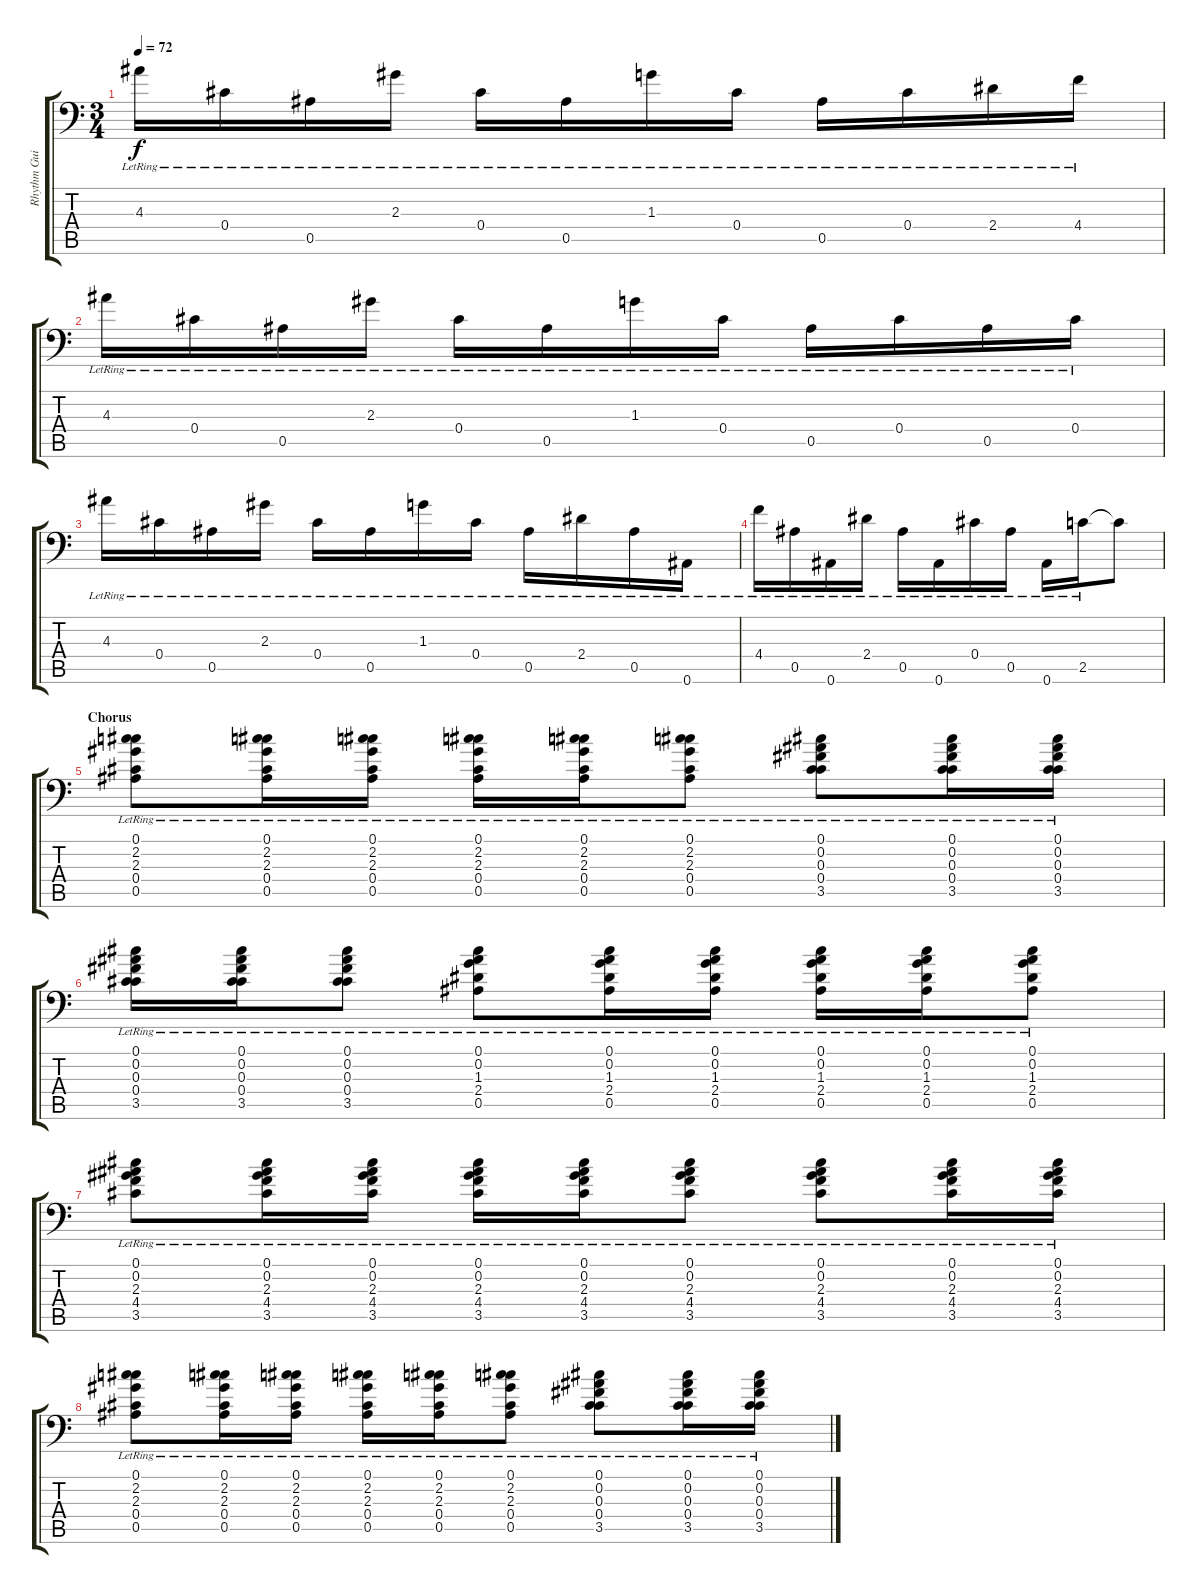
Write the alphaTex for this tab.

\track ("Rhythm Guitar 1" "Rhythm Gui") {instrument acousticguitarsteel}
\staff {score tabs}
\tuning (Db4 Bb3 Gb3 Db3 Bb2 Bb1) {hide}
\ts (3 4)
\tempo 72
\clef f4
\ks c
4.3{lr}.16{dy f} 0.4{lr}.16 0.5{lr}.16 2.3{lr}.16 0.4{lr}.16 0.5{lr}.16 1.3{lr}.16 0.4{lr}.16 0.5{lr}.16 0.4{lr}.16 2.4{lr}.16 4.4{lr}.16 |
4.3{lr}.16 0.4{lr}.16 0.5{lr}.16 2.3{lr}.16 0.4{lr}.16 0.5{lr}.16 1.3{lr}.16 0.4{lr}.16 0.5{lr}.16 0.4{lr}.16 0.5{lr}.16 0.4{lr}.16 |
4.3{lr}.16 0.4{lr}.16 0.5{lr}.16 2.3{lr}.16 0.4{lr}.16 0.5{lr}.16 1.3{lr}.16 0.4{lr}.16 0.5{lr}.16 2.4{lr}.16 0.5{lr}.16 0.6{lr}.16 |
4.4{lr}.16 0.5{lr}.16 0.6{lr}.16 2.4{lr}.16 0.5{lr}.16 0.6{lr}.16 0.4{lr}.16 0.5{lr}.16 0.6{lr}.16 2.5{lr}.16 2.5{t}.8 |
\section ("" "Chorus")
(0.1{lr} 2.2{lr} 2.3{lr} 0.4{lr} 0.5{lr}).8 (0.1{lr} 2.2{lr} 2.3{lr} 0.4{lr} 0.5{lr}).16 (0.1{lr} 2.2{lr} 2.3{lr} 0.4{lr} 0.5{lr}).16 (0.1{lr} 2.2{lr} 2.3{lr} 0.4{lr} 0.5{lr}).16 (0.1{lr} 2.2{lr} 2.3{lr} 0.4{lr} 0.5{lr}).16 (0.1{lr} 2.2{lr} 2.3{lr} 0.4{lr} 0.5{lr}).8 (0.1{lr} 0.2{lr} 0.3{lr} 0.4{lr} 3.5{lr}).8 (0.1{lr} 0.2{lr} 0.3{lr} 0.4{lr} 3.5{lr}).16 (0.1{lr} 0.2{lr} 0.3{lr} 0.4{lr} 3.5{lr}).16 |
(0.1{lr} 0.2{lr} 0.3{lr} 0.4{lr} 3.5{lr}).16 (0.1{lr} 0.2{lr} 0.3{lr} 0.4{lr} 3.5{lr}).16 (0.1{lr} 0.2{lr} 0.3{lr} 0.4{lr} 3.5{lr}).8 (0.1{lr} 0.2{lr} 1.3{lr} 2.4{lr} 0.5{lr}).8 (0.1{lr} 0.2{lr} 1.3{lr} 2.4{lr} 0.5{lr}).16 (0.1{lr} 0.2{lr} 1.3{lr} 2.4{lr} 0.5{lr}).16 (0.1{lr} 0.2{lr} 1.3{lr} 2.4{lr} 0.5{lr}).16 (0.1{lr} 0.2{lr} 1.3{lr} 2.4{lr} 0.5{lr}).16 (0.1{lr} 0.2{lr} 1.3{lr} 2.4{lr} 0.5{lr}).8 |
(0.1{lr} 0.2{lr} 2.3{lr} 4.4{lr} 3.5{lr}).8 (0.1{lr} 0.2{lr} 2.3{lr} 4.4{lr} 3.5{lr}).16 (0.1{lr} 0.2{lr} 2.3{lr} 4.4{lr} 3.5{lr}).16 (0.1{lr} 0.2{lr} 2.3{lr} 4.4{lr} 3.5{lr}).16 (0.1{lr} 0.2{lr} 2.3{lr} 4.4{lr} 3.5{lr}).16 (0.1{lr} 0.2{lr} 2.3{lr} 4.4{lr} 3.5{lr}).8 (0.1{lr} 0.2{lr} 2.3{lr} 4.4{lr} 3.5{lr}).8 (0.1{lr} 0.2{lr} 2.3{lr} 4.4{lr} 3.5{lr}).16 (0.1{lr} 0.2{lr} 2.3{lr} 4.4{lr} 3.5{lr}).16 |
(0.1{lr} 2.2{lr} 2.3{lr} 0.4{lr} 0.5{lr}).8 (0.1{lr} 2.2{lr} 2.3{lr} 0.4{lr} 0.5{lr}).16 (0.1{lr} 2.2{lr} 2.3{lr} 0.4{lr} 0.5{lr}).16 (0.1{lr} 2.2{lr} 2.3{lr} 0.4{lr} 0.5{lr}).16 (0.1{lr} 2.2{lr} 2.3{lr} 0.4{lr} 0.5{lr}).16 (0.1{lr} 2.2{lr} 2.3{lr} 0.4{lr} 0.5{lr}).8 (0.1{lr} 0.2{lr} 0.3{lr} 0.4{lr} 3.5{lr}).8 (0.1{lr} 0.2{lr} 0.3{lr} 0.4{lr} 3.5{lr}).16 (0.1{lr} 0.2{lr} 0.3{lr} 0.4{lr} 3.5{lr}).16
